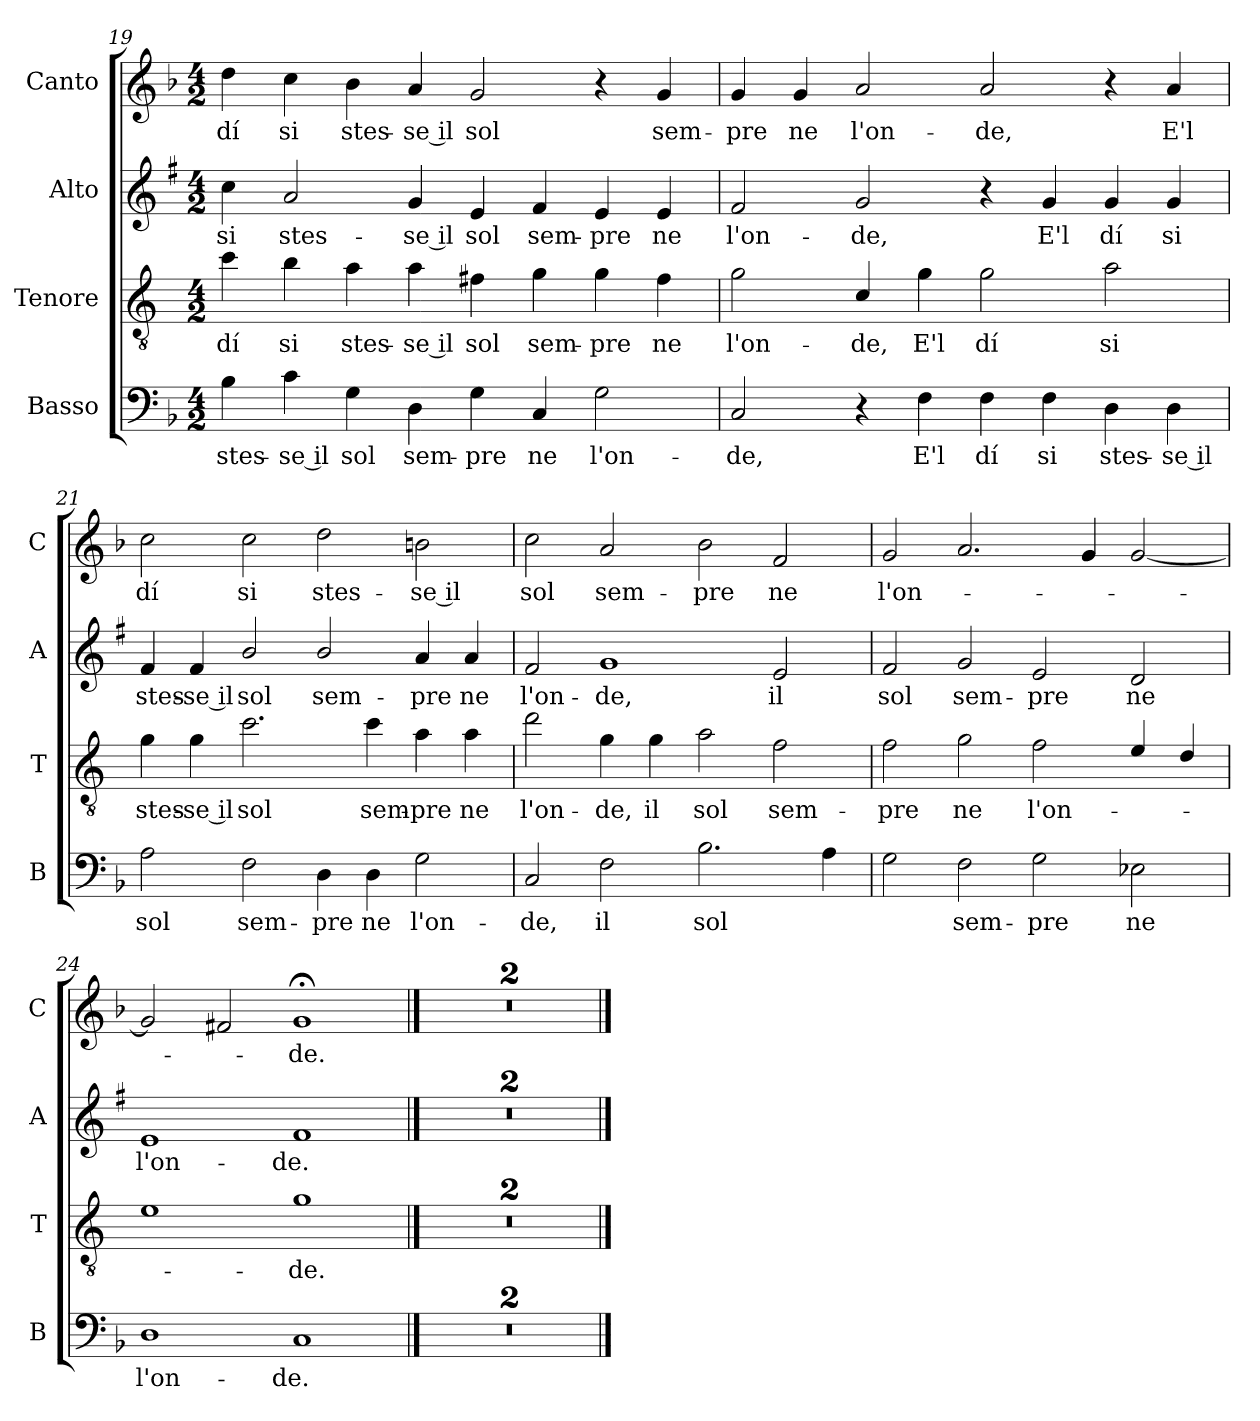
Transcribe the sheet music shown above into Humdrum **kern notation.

**kern	**text	**kern	**text	**kern	**text	**kern	**text
*part4	*part4	*part3	*part3	*part2	*part2	*part1	*part1
*staff4	*staff4	*staff3	*staff3	*staff2	*staff2	*staff1	*staff1
*I"Basso	*	*I"Tenore	*	*I"Alto	*	*I"Canto	*
*I'B	*	*I'T	*	*I'A	*	*I'C	*
!!LO:LB:g=z
*clefF4	*	*clefGv2	*	*clefG2	*	*clefG2	*
*	*	*ITrd4c7	*	*ITrd1c2	*	*	*
*k[b-]	*	*k[b-]	*	*k[b-]	*	*k[b-]	*
*F:	*	*F:	*	*F:	*	*F:	*
*M4/2	*	*M4/2	*	*M4/2	*	*M4/2	*
=19	=19	=19	=19	=19	=19	=19	=19
!	!LO:LY:b	!	!LO:LY:b	!	!LO:LY:b	!	!LO:LY:b
4B-\	stes-	4f\	dí	4b-\	si	4dd\	dí
!	!LO:LY:b	!	!LO:LY:b	!	!LO:LY:b	!	!LO:LY:b
4c\	-se il	4e\	si	2g/	stes-	4cc\	si
!	!LO:LY:b	!	!LO:LY:b	!	!	!	!LO:LY:b
4G\	sol	4d\	stes-	.	.	4b-\	stes-
!	!LO:LY:b	!	!LO:LY:b	!	!LO:LY:b	!	!LO:LY:b
4D\	sem-	4d\	-se il	4f/	-se il	4a/	-se il
!	!LO:LY:b	!	!LO:LY:b	!	!LO:LY:b	!	!LO:LY:b
4G\	-pre	4Bn\	sol	4d/	sol	2g/	sol
!	!LO:LY:b	!	!LO:LY:b	!	!LO:LY:b	!	!
4C/	ne	4c\	sem-	4e/	sem-	.	.
!	!LO:LY:b	!	!LO:LY:b	!	!LO:LY:b	!	!
2G\	l'on-	4c\	-pre	4d/	-pre	4r	.
!	!	!	!LO:LY:b	!	!LO:LY:b	!	!LO:LY:b
.	.	4B\	ne	4d/	ne	4g/	sem-
=20	=20	=20	=20	=20	=20	=20	=20
!	!LO:LY:b	!	!LO:LY:b	!	!LO:LY:b	!	!LO:LY:b
2C/	-de,	2c\	l'on-	2e/	l'on-	4g/	-pre
!	!	!	!	!	!	!	!LO:LY:b
.	.	.	.	.	.	4g/	ne
!	!	!	!LO:LY:b	!	!LO:LY:b	!	!LO:LY:b
4r	.	4F/	-de,	2f/	-de,	2a/	l'on-
!	!LO:LY:b	!	!LO:LY:b	!	!	!	!
4F\	E'l	4c\	E'l	.	.	.	.
!	!LO:LY:b	!	!LO:LY:b	!	!	!	!LO:LY:b
4F\	dí	2c\	dí	4r	.	2a/	-de,
!	!LO:LY:b	!	!	!	!LO:LY:b	!	!
4F\	si	.	.	4f/	E'l	.	.
!	!LO:LY:b	!	!LO:LY:b	!	!LO:LY:b	!	!
4D\	stes-	2d\	si	4f/	dí	4r	.
!	!LO:LY:b	!	!	!	!LO:LY:b	!	!LO:LY:b
4D\	-se il	.	.	4f/	si	4a/	E'l
=21	=21	=21	=21	=21	=21	=21	=21
!	!LO:LY:b	!	!LO:LY:b	!	!LO:LY:b	!	!LO:LY:b
2A\	sol	4c\	stes-	4e/	stes-	2cc\	dí
!	!	!	!LO:LY:b	!	!LO:LY:b	!	!
.	.	4c\	-se il	4e/	-se il	.	.
!	!LO:LY:b	!	!LO:LY:b	!	!LO:LY:b	!	!LO:LY:b
2F\	sem-	2.f\	sol	2a/	sol	2cc\	si
!	!LO:LY:b	!	!	!	!LO:LY:b	!	!LO:LY:b
4D\	-pre	.	.	2a/	sem-	2dd\	stes-
!	!LO:LY:b	!	!LO:LY:b	!	!	!	!
4D\	ne	4f\	sem-	.	.	.	.
!	!LO:LY:b	!	!LO:LY:b	!	!LO:LY:b	!	!LO:LY:b
2G\	l'on-	4d\	-pre	4g/	-pre	2bn\	-se il
!	!	!	!LO:LY:b	!	!LO:LY:b	!	!
.	.	4d\	ne	4g/	ne	.	.
!!LO:LB:g=z
=22	=22	=22	=22	=22	=22	=22	=22
!	!LO:LY:b	!	!LO:LY:b	!	!LO:LY:b	!	!LO:LY:b
2C/	-de,	2g\	l'on-	2e/	l'on-	2cc\	sol
!	!LO:LY:b	!	!LO:LY:b	!	!LO:LY:b	!	!LO:LY:b
2F\	il	4c\	-de,	1f	-de,	2a/	sem-
!	!	!	!LO:LY:b	!	!	!	!
.	.	4c\	il	.	.	.	.
!	!LO:LY:b	!	!LO:LY:b	!	!	!	!LO:LY:b
2.B-\	sol	2d\	sol	.	.	2b-\	-pre
!	!	!	!LO:LY:b	!	!LO:LY:b	!	!LO:LY:b
.	.	2B-\	sem-	2d/	il	2f/	ne
4A\	.	.	.	.	.	.	.
=23	=23	=23	=23	=23	=23	=23	=23
!	!	!	!LO:LY:b	!	!LO:LY:b	!	!LO:LY:b
2G\	.	2B-\	-pre	2e/	sol	2g/	l'on-
!	!LO:LY:b	!	!LO:LY:b	!	!LO:LY:b	!	!
2F\	sem-	2c\	ne	2f/	sem-	2.a/	.
!	!LO:LY:b	!	!LO:LY:b	!	!LO:LY:b	!	!
2G\	-pre	2B-\	l'on-	2d/	-pre	.	.
.	.	.	.	.	.	4g/	.
!	!LO:LY:b	!	!	!	!LO:LY:b	!	!
2E-X\	ne	4A/	.	2c/	ne	[2g/	.
.	.	4G/	.	.	.	.	.
=24	=24	=24	=24	=24	=24	=24	=24
!	!LO:LY:b	!	!	!	!LO:LY:b	!	!
1D	l'on-	1A	.	1d	l'on-	2g/]	.
.	.	.	.	.	.	2f#X/	.
!	!LO:LY:b	!	!LO:LY:b	!	!LO:LY:b	!	!LO:LY:b
1C	-de.	1c	-de.	1e	-de.	1g;<	-de.
==25	==25	==25	==25	==25	==25	==25	==25
0r	.	0r	.	0r	.	0r	.
=26	=26	=26	=26	=26	=26	=26	=26
0r	.	0r	.	0r	.	0r	.
==	==	==	==	==	==	==	==
*-	*-	*-	*-	*-	*-	*-	*-
